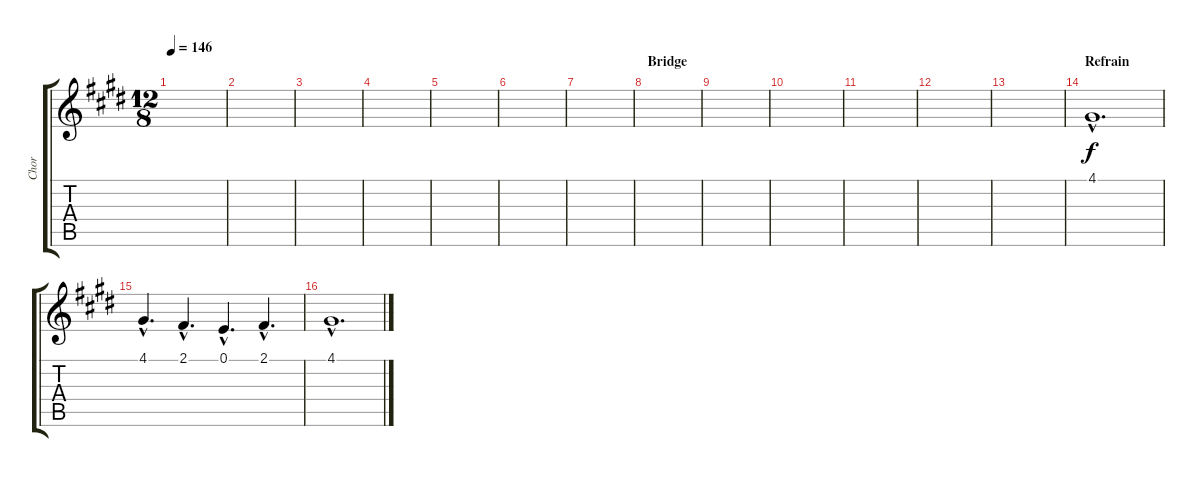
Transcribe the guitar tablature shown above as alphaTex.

\track ("Chor" "Chor") {instrument choiraahs}
\staff {score tabs}
\tuning (E4 B3 G3 D3 A2 E2) {hide}
\ts (12 8)
\tempo 146
\clef g2
\ks e
|
|
|
|
|
|
|
\section ("" "Bridge")
|
|
|
|
|
|
\section ("" "Refrain")
4.1{hac}.1{d} |
4.1{hac}.4{d} 2.1{hac}.4{d} 0.1{hac}.4{d} 2.1{hac}.4{d} |
4.1{hac}.1{d}
